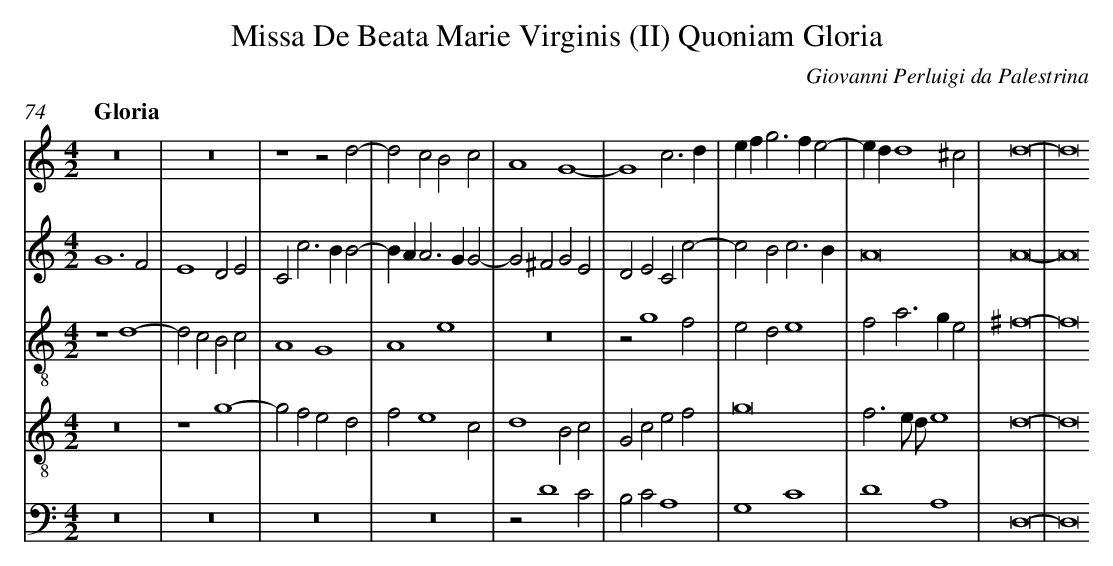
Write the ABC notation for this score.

X:1
T: Missa De Beata Marie Virginis (II) Quoniam Gloria
C: Giovanni Perluigi da Palestrina
L: 1/4
M: 4/2
Q: "Gloria"
V: 1 clef=treble
V: 2 clef=treble
V: 3 clef=treble-8
V: 4 clef=treble-8
V: 5 clef=bass
K: C
[V:1] z8 |
[V:2] G6F2 |
[V:3] z4d4- |
[V:4] z8 |
[V:5] z8 |
[V:1] z8 |
[V:2] E4D2E2 |
[V:3] d2c2B2c2 |
[V:4] z4g4- |
[V:5] z8 |
[V:1] z4z2d2- |
[V:2] C2c2>B2B2- |
[V:3] A4G4 |
[V:4] g2f2e2d2 |
[V:5] z8 |
[V:1] d2c2B2c2 |
[V:2] BA2<A2GG2- |
[V:3] A4e4 |
[V:4] f2e4c2 |
[V:5] z8 |
[V:1] A4G4- |
[V:2] G2^F2G2E2 |
[V:3] z8 |
[V:4] d4B2c2 |
[V:5] z2D4C2 |
[V:1] G4c3d |
[V:2] D2E2C2c2- |
[V:3] z2g4f2 |
[V:4] G2c2e2f2 |
[V:5] B,2C2A,4 |
[V:1] ef2<g2fe2- |
[V:2] c2B2c3B |
[V:3] e2d2e4 |
[V:4] g8 |
[V:5] G,4C4 |
[V:1] edd4^c2 |
[V:2] A8 |
[V:3] f2a2>g2e2 |
[V:4] f3e/ d/e4 |
[V:5] D4A,4 |
[V:1] d8- |
[V:2] A8- |
[V:3] ^f8- |
[V:4] d8- |
[V:5] D,8- |
[V:1] d8
[V:2] A8
[V:3] f8
[V:4] d8
[V:5] D,8
